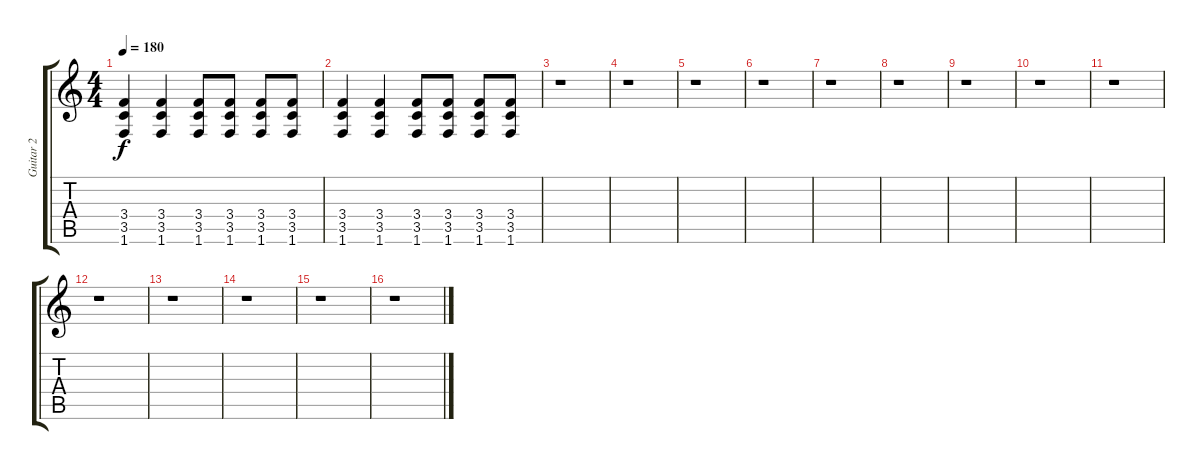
\track ("Guitar 2" "Guitar 2") {instrument overdrivenguitar}
\staff {score tabs}
\tuning (E4 B3 G3 D3 A2 E2) {hide}
\ts (4 4)
\tempo 180
\clef g2
\ks c
(3.4 3.5 1.6).4{dy f} (3.4 3.5 1.6).4 (3.4 3.5 1.6).8 (3.4 3.5 1.6).8 (3.4 3.5 1.6).8 (3.4 3.5 1.6).8 |
(3.4 3.5 1.6).4 (3.4 3.5 1.6).4 (3.4 3.5 1.6).8 (3.4 3.5 1.6).8 (3.4 3.5 1.6).8 (3.4 3.5 1.6).8 |
r.1 |
r.1 |
r.1 |
r.1 |
r.1 |
r.1 |
r.1 |
r.1 |
r.1 |
r.1 |
r.1 |
r.1 |
r.1 |
r.1
